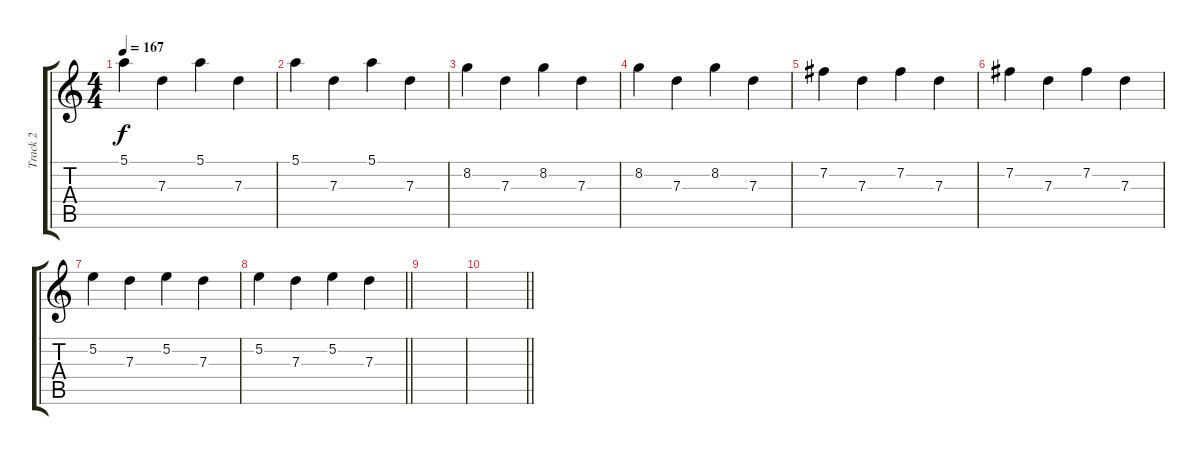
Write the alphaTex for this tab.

\track ("Track 2" "Track 2") {instrument acousticguitarnylon}
\staff {score tabs}
\tuning (E4 B3 G3 D3 A2 E2) {hide}
\ts (4 4)
\tempo 167
\clef g2
\ks c
5.1.4{dy f} 7.3.4 5.1.4 7.3.4 |
5.1.4 7.3.4 5.1.4 7.3.4 |
8.2.4 7.3.4 8.2.4 7.3.4 |
8.2.4 7.3.4 8.2.4 7.3.4 |
7.2.4 7.3.4 7.2.4 7.3.4 |
7.2.4 7.3.4 7.2.4 7.3.4 |
5.2.4 7.3.4 5.2.4 7.3.4 |
\barLineRight lightlight
5.2.4 7.3.4 5.2.4 7.3.4 |
|
\barLineRight lightlight
